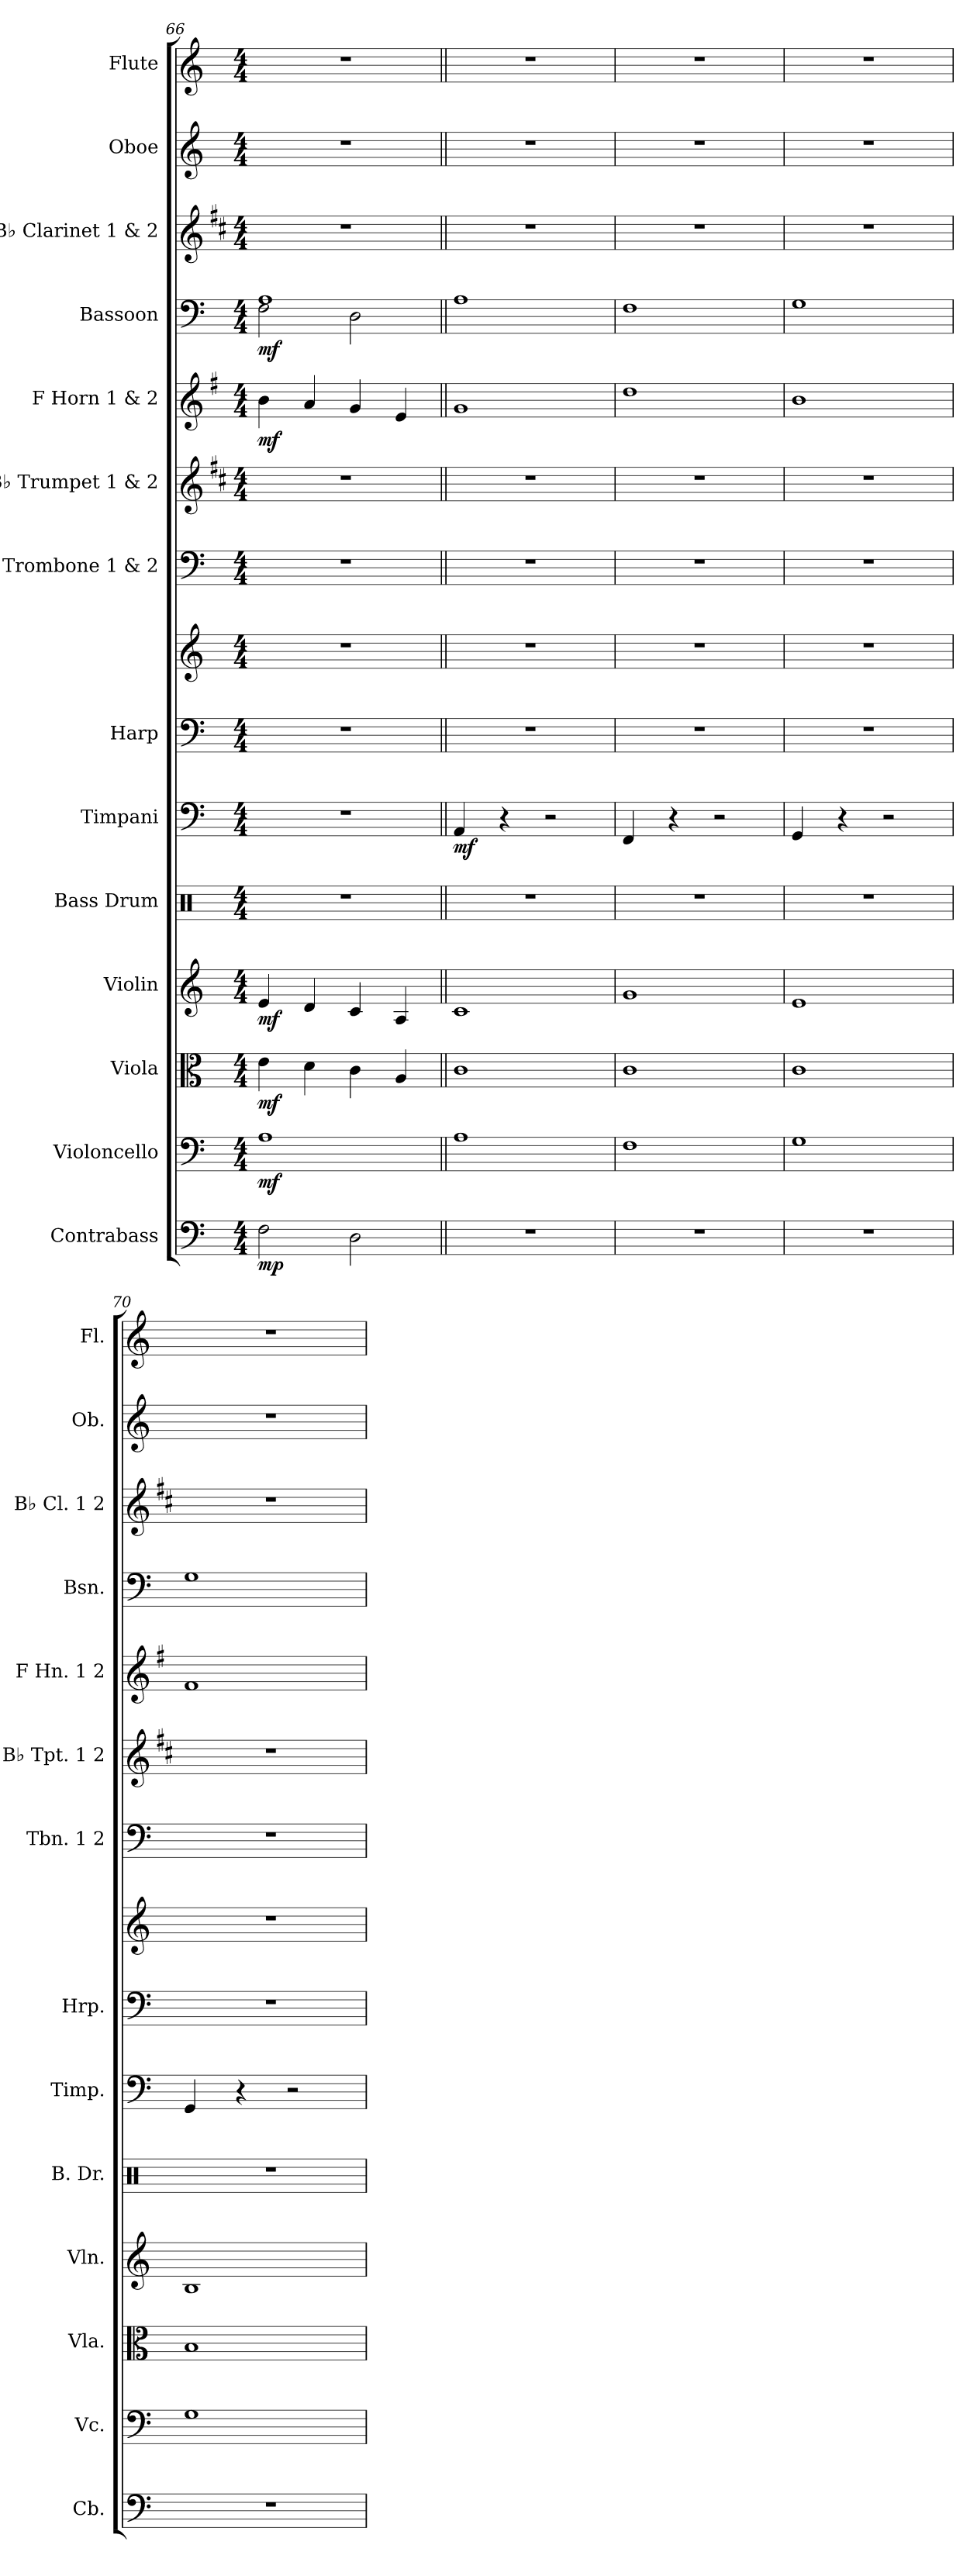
**kern	**dynam	**kern	**dynam	**kern	**dynam	**kern	**dynam	**kern	**kern	**dynam	**kern	**kern	**kern	**kern	**kern	**dynam	**kern	**dynam	**kern	**kern	**kern
*part14	*part14	*part13	*part13	*part12	*part12	*part11	*part11	*part10	*part9	*part9	*part8	*part8	*part7	*part6	*part5	*part5	*part4	*part4	*part3	*part2	*part1
*staff15	*staff15	*staff14	*staff14	*staff13	*staff13	*staff12	*staff12	*staff11	*staff10	*staff10	*staff9	*staff8	*staff7	*staff6	*staff5	*staff5	*staff4	*staff4	*staff3	*staff2	*staff1
*I"Contrabass	*	*I"Violoncello	*	*I"Viola	*	*I"Violin	*	*I"Bass Drum	*I"Timpani	*	*I"Harp	*	*I"Trombone 1 &amp; 2	*I"B♭ Trumpet 1 &amp; 2	*I"F Horn 1 &amp; 2	*	*I"Bassoon	*	*I"B♭ Clarinet 1 &amp; 2	*I"Oboe	*I"Flute
*I'Cb.	*	*I'Vc.	*	*I'Vla.	*	*I'Vln.	*	*I'B. Dr.	*I'Timp.	*	*I'Hrp.	*	*I'Tbn. 1 2	*I'B♭ Tpt. 1 2	*I'F Hn. 1 2	*	*I'Bsn.	*	*I'B♭ Cl. 1 2	*I'Ob.	*I'Fl.
*clefF4	*	*clefF4	*	*clefC3	*	*clefG2	*	*clefX	*clefF4	*	*clefF4	*clefG2	*clefF4	*clefG2	*clefG2	*	*clefF4	*	*clefG2	*clefG2	*clefG2
*ITrd7c12	*	*	*	*	*	*	*	*	*	*	*	*	*	*ITrd1c2	*ITrd4c7	*	*	*	*ITrd1c2	*	*
*k[]	*	*k[]	*	*k[]	*	*k[]	*	*k[]	*k[]	*	*k[]	*k[]	*k[]	*k[]	*k[]	*	*k[]	*	*k[]	*k[]	*k[]
*M4/4	*	*M4/4	*	*M4/4	*	*M4/4	*	*M4/4	*M4/4	*	*M4/4	*M4/4	*M4/4	*M4/4	*M4/4	*	*M4/4	*	*M4/4	*M4/4	*M4/4
=66	=66	=66	=66	=66	=66	=66	=66	=66	=66	=66	=66	=66	=66	=66	=66	=66	=66	=66	=66	=66	=66
*	*	*	*	*	*	*	*	*	*	*	*	*	*	*	*	*	*^	*	*	*	*
!	!LO:DY:b	!	!LO:DY:b	!	!LO:DY:b	!	!LO:DY:b	!	!	!	!	!	!	!	!	!LO:DY:b	!	!	!LO:DY:b	!	!	!
2FF\	mp	1A	mf	4e\	mf	4e/	mf	1r	1r	.	1r	1r	1r	1r	4e\	mf	1A	2F\	mf	1r	1r	1r
.	.	.	.	4d\	.	4d/	.	.	.	.	.	.	.	.	4d/	.	.	.	.	.	.	.
2DD\	.	.	.	4c\	.	4c/	.	.	.	.	.	.	.	.	4c/	.	.	2D\	.	.	.	.
.	.	.	.	4A/	.	4A/	.	.	.	.	.	.	.	.	4A/	.	.	.	.	.	.	.
*	*	*	*	*	*	*	*	*	*	*	*	*	*	*	*	*	*v	*v	*	*	*	*
!!LO:PB:g=z
=67||	=67||	=67||	=67||	=67||	=67||	=67||	=67||	=67||	=67||	=67||	=67||	=67||	=67||	=67||	=67||	=67||	=67||	=67||	=67||	=67||	=67||
!	!	!	!	!	!	!	!	!	!	!LO:DY:b	!	!	!	!	!	!	!	!	!	!	!
1r	.	1A	.	1c	.	1c	.	1r	4AA/	mf	1r	1r	1r	1r	1c	.	1A	.	1r	1r	1r
.	.	.	.	.	.	.	.	.	4r	.	.	.	.	.	.	.	.	.	.	.	.
.	.	.	.	.	.	.	.	.	2r	.	.	.	.	.	.	.	.	.	.	.	.
=68	=68	=68	=68	=68	=68	=68	=68	=68	=68	=68	=68	=68	=68	=68	=68	=68	=68	=68	=68	=68	=68
1r	.	1F	.	1c	.	1g	.	1r	4FF/	.	1r	1r	1r	1r	1g	.	1F	.	1r	1r	1r
.	.	.	.	.	.	.	.	.	4r	.	.	.	.	.	.	.	.	.	.	.	.
.	.	.	.	.	.	.	.	.	2r	.	.	.	.	.	.	.	.	.	.	.	.
=69	=69	=69	=69	=69	=69	=69	=69	=69	=69	=69	=69	=69	=69	=69	=69	=69	=69	=69	=69	=69	=69
1r	.	1G	.	1c	.	1e	.	1r	4GG/	.	1r	1r	1r	1r	1e	.	1G	.	1r	1r	1r
.	.	.	.	.	.	.	.	.	4r	.	.	.	.	.	.	.	.	.	.	.	.
.	.	.	.	.	.	.	.	.	2r	.	.	.	.	.	.	.	.	.	.	.	.
=70	=70	=70	=70	=70	=70	=70	=70	=70	=70	=70	=70	=70	=70	=70	=70	=70	=70	=70	=70	=70	=70
1r	.	1G	.	1B	.	1B	.	1r	4GG/	.	1r	1r	1r	1r	1B	.	1G	.	1r	1r	1r
.	.	.	.	.	.	.	.	.	4r	.	.	.	.	.	.	.	.	.	.	.	.
.	.	.	.	.	.	.	.	.	2r	.	.	.	.	.	.	.	.	.	.	.	.
=	=	=	=	=	=	=	=	=	=	=	=	=	=	=	=	=	=	=	=	=	=
*-	*-	*-	*-	*-	*-	*-	*-	*-	*-	*-	*-	*-	*-	*-	*-	*-	*-	*-	*-	*-	*-
